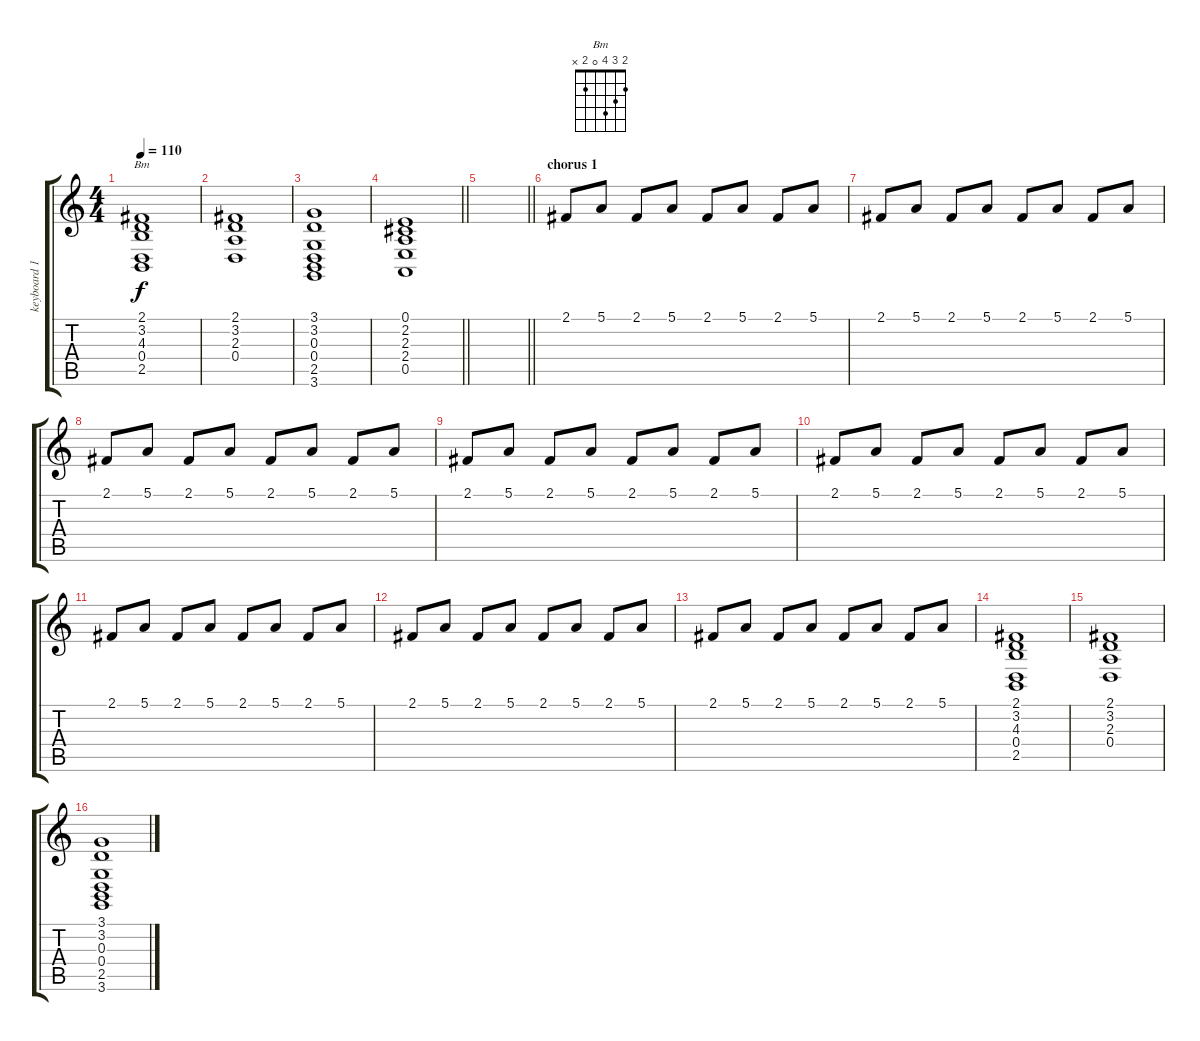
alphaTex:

\track ("keyboard 1" "keyboard 1") {instrument pad2warm}
\staff {score tabs}
\tuning (E4 B3 G3 D3 A2 E2) {hide}
\chord ("Bm" 2 3 4 0 2 x)
\ts (4 4)
\tempo 110
\clef g2
\ks c
(2.1 3.2 4.3 0.4 2.5).1{ch "Bm" dy f} |
(2.1 3.2 2.3 0.4).1 |
(3.1 3.2 0.3 0.4 2.5 3.6).1 |
\barLineRight lightlight
(0.1 2.2 2.3 2.4 0.5).1 |
\barLineRight lightlight
|
\section ("" "chorus 1")
2.1.8{volume 12 instrument stringensemble2} 5.1.8 2.1.8 5.1.8 2.1.8 5.1.8 2.1.8 5.1.8 |
2.1.8 5.1.8 2.1.8 5.1.8 2.1.8 5.1.8 2.1.8 5.1.8 |
2.1.8 5.1.8 2.1.8 5.1.8 2.1.8 5.1.8 2.1.8 5.1.8 |
2.1.8 5.1.8 2.1.8 5.1.8 2.1.8 5.1.8 2.1.8 5.1.8 |
2.1.8 5.1.8 2.1.8 5.1.8 2.1.8 5.1.8 2.1.8 5.1.8 |
2.1.8 5.1.8 2.1.8 5.1.8 2.1.8 5.1.8 2.1.8 5.1.8 |
2.1.8 5.1.8 2.1.8 5.1.8 2.1.8 5.1.8 2.1.8 5.1.8 |
2.1.8 5.1.8 2.1.8 5.1.8 2.1.8 5.1.8 2.1.8 5.1.8 |
(2.1 3.2 4.3 0.4 2.5).1{volume 10 balance 8 instrument pad2warm} |
(2.1 3.2 2.3 0.4).1 |
(3.1 3.2 0.3 0.4 2.5 3.6).1
